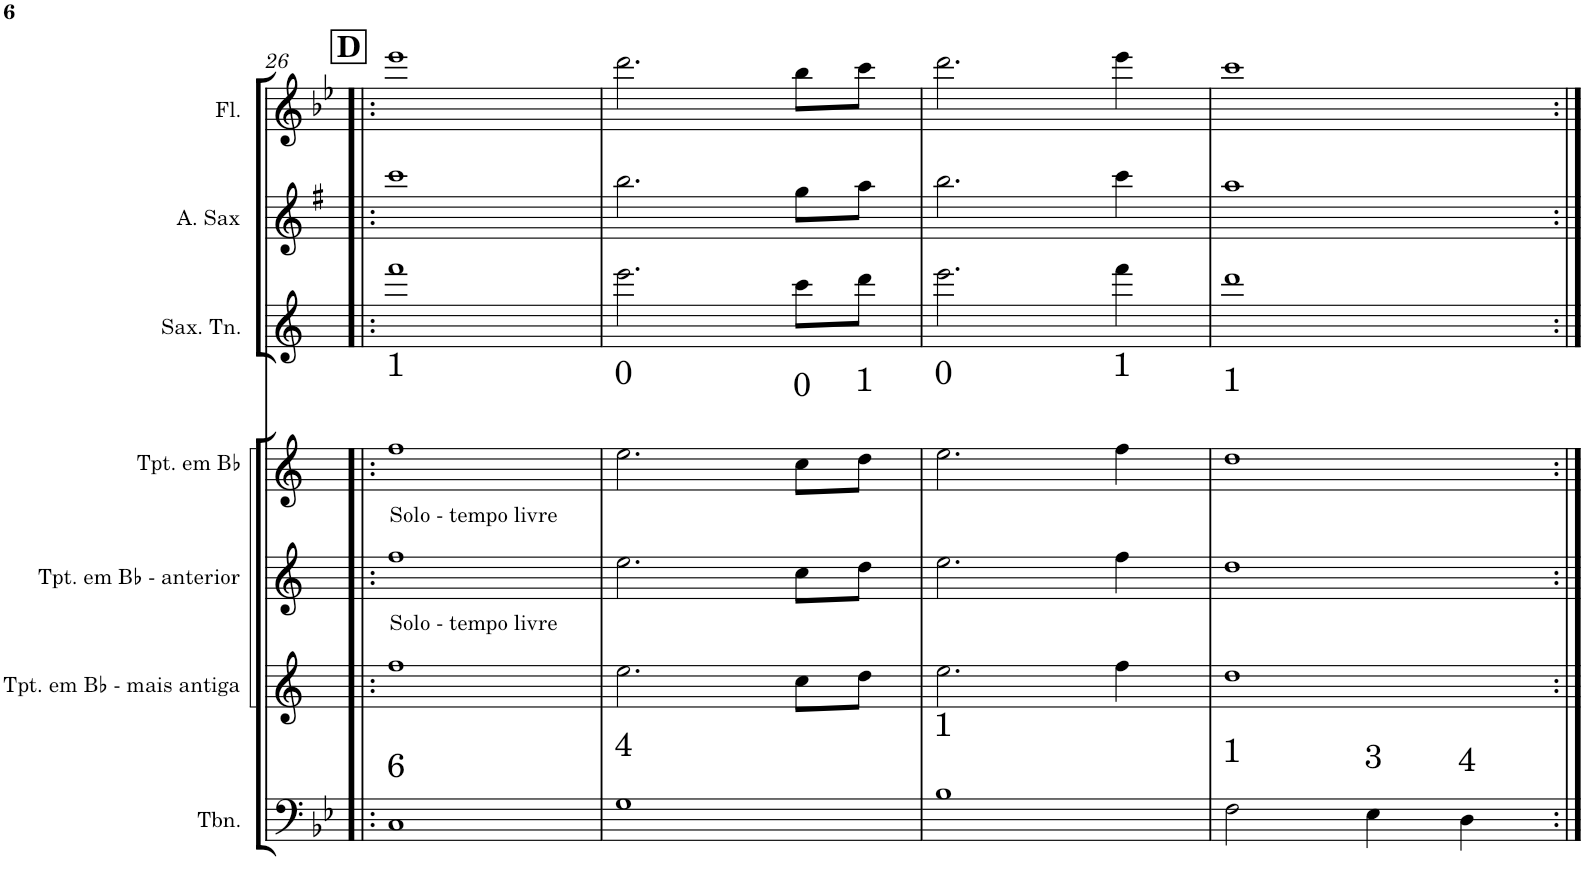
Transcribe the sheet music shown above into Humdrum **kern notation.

**kern	**kern	**kern	**kern	**kern	**kern	**kern
*part7	*part6	*part5	*part4	*part3	*part2	*part1
*staff7	*staff6	*staff5	*staff4	*staff3	*staff2	*staff1
*I"Trombone	*I"Trompete em Bb - mais antiga	*I"Trompete em Bb anterior	*I"Trompete em Bb	*I"Saxofone Tenor	*I"Alto Saxophone	*I"Flauta Transversal
*I'Tbn.	*I'Tpt. em Bb - mais antiga	*I'Tpt. em Bb - anterior	*I'Tpt. em Bb	*I'Sax. Tn.	*I'A. Sax	*I'Fl.
!!LO:PB:g=z
*clefF4	*clefG2	*clefG2	*clefG2	*clefG2	*clefG2	*clefG2
*	*Trd1c2	*Trd1c2	*Trd1c2	*Trd8c14	*Trd5c9	*
*k[b-e-]	*k[]	*k[]	*k[]	*k[]	*k[f#]	*k[b-e-]
*M4/4	*M4/4	*M4/4	*M4/4	*M4/4	*M4/4	*M4/4
!!LO:REH:place=s1:a:B:cj:fs=14:t=D
=26!|:	=26!|:	=26!|:	=26!|:	=26!|:	=26!|:	=26!|:
!	!	!LO:TX:a:t=Solo - tempo livre	!	!	!	!
!	!LO:TX:a:t=Solo - tempo livre	!	!	!	!	!
1C	1ff	1ff	1ff	1fff	1ccc	1eee-
=27	=27	=27	=27	=27	=27	=27
1G	2.ee\	2.ee\	2.ee\	2.eee\	2.bb\	2.ddd\
.	8cc\L	8cc\L	8cc\L	8ccc\L	8gg\L	8bb-\L
.	8dd\J	8dd\J	8dd\J	8ddd\J	8aa\J	8ccc\J
=28	=28	=28	=28	=28	=28	=28
1B-	2.ee\	2.ee\	2.ee\	2.eee\	2.bb\	2.ddd\
.	4ff\	4ff\	4ff\	4fff\	4ccc\	4eee-\
=29	=29	=29	=29	=29	=29	=29
2F\	1dd	1dd	1dd	1ddd	1aa	1ccc
4E-\	.	.	.	.	.	.
4D\	.	.	.	.	.	.
=:|!	=:|!	=:|!	=:|!	=:|!	=:|!	=:|!
*-	*-	*-	*-	*-	*-	*-
